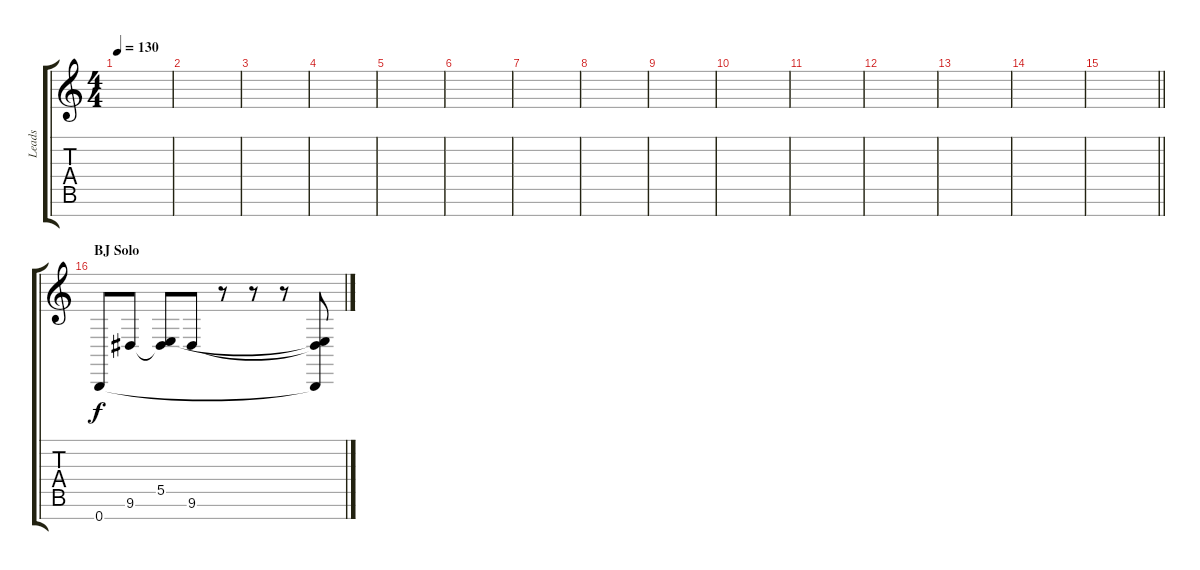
\track ("Leads" "Leads") {instrument dulcimer}
\staff {score tabs}
\tuning (Gb4 Db4 A3 E3 B2 Gb2 B1) {hide}
\ts (4 4)
\tempo 130
\clef g2
\ks c
|
|
|
|
|
|
|
|
|
|
|
|
|
|
\barLineRight lightlight
|
\section ("" "BJ Solo")
0.7.8{instrument distortionguitar} 9.6.8 (5.5 9.6{t}).8 9.6.8 r.8 r.8 r.8 (5.5{t} 9.6{t} 0.7{t}).8
